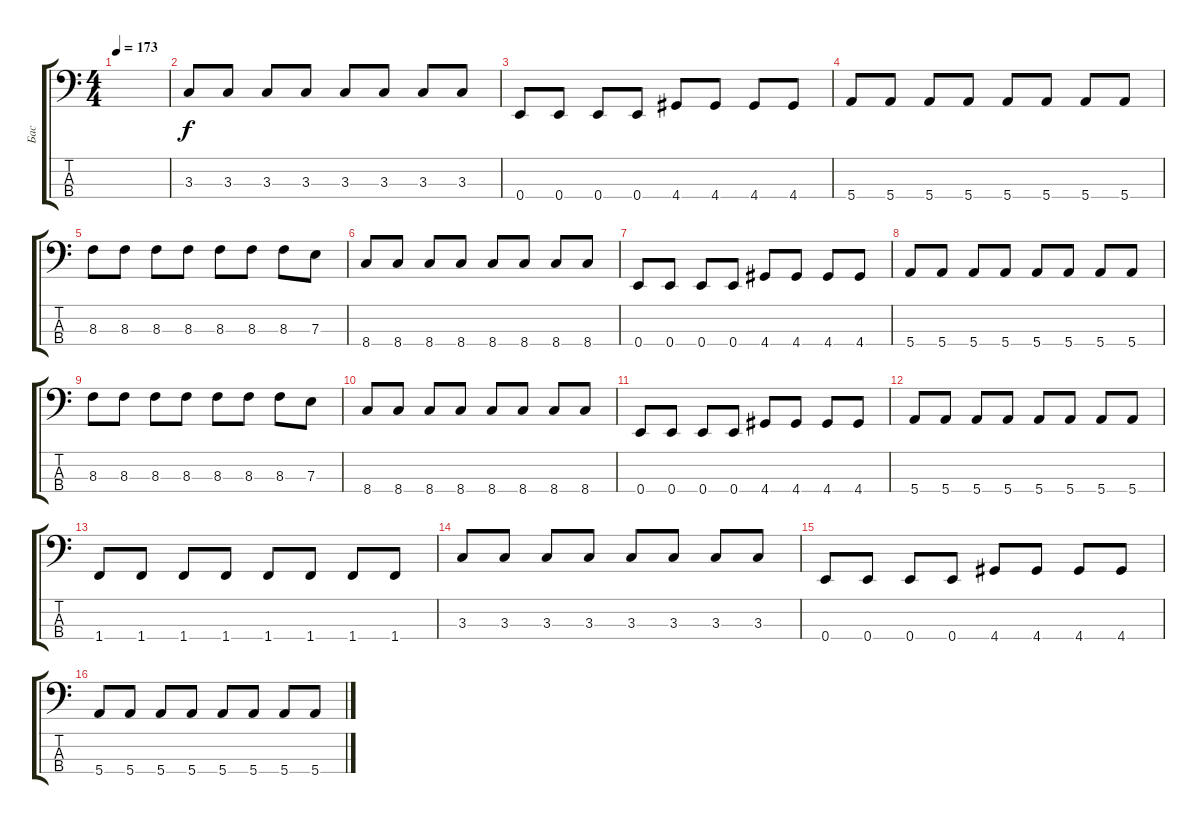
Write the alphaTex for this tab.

\track ("Бас" "Бас") {instrument electricbassfinger}
\staff {score tabs}
\tuning (G2 D2 A1 E1) {hide}
\ts (4 4)
\tempo 173
\clef f4
\ks c
|
3.3.8 3.3.8 3.3.8 3.3.8 3.3.8 3.3.8 3.3.8 3.3.8 |
0.4.8 0.4.8 0.4.8 0.4.8 4.4.8 4.4.8 4.4.8 4.4.8 |
5.4.8 5.4.8 5.4.8 5.4.8 5.4.8 5.4.8 5.4.8 5.4.8 |
8.3.8 8.3.8 8.3.8 8.3.8 8.3.8 8.3.8 8.3.8 7.3.8 |
8.4.8 8.4.8 8.4.8 8.4.8 8.4.8 8.4.8 8.4.8 8.4.8 |
0.4.8 0.4.8 0.4.8 0.4.8 4.4.8 4.4.8 4.4.8 4.4.8 |
5.4.8 5.4.8 5.4.8 5.4.8 5.4.8 5.4.8 5.4.8 5.4.8 |
8.3.8 8.3.8 8.3.8 8.3.8 8.3.8 8.3.8 8.3.8 7.3.8 |
8.4.8 8.4.8 8.4.8 8.4.8 8.4.8 8.4.8 8.4.8 8.4.8 |
0.4.8 0.4.8 0.4.8 0.4.8 4.4.8 4.4.8 4.4.8 4.4.8 |
5.4.8 5.4.8 5.4.8 5.4.8 5.4.8 5.4.8 5.4.8 5.4.8 |
1.4.8 1.4.8 1.4.8 1.4.8 1.4.8 1.4.8 1.4.8 1.4.8 |
3.3.8 3.3.8 3.3.8 3.3.8 3.3.8 3.3.8 3.3.8 3.3.8 |
0.4.8 0.4.8 0.4.8 0.4.8 4.4.8 4.4.8 4.4.8 4.4.8 |
5.4.8 5.4.8 5.4.8 5.4.8 5.4.8 5.4.8 5.4.8 5.4.8
